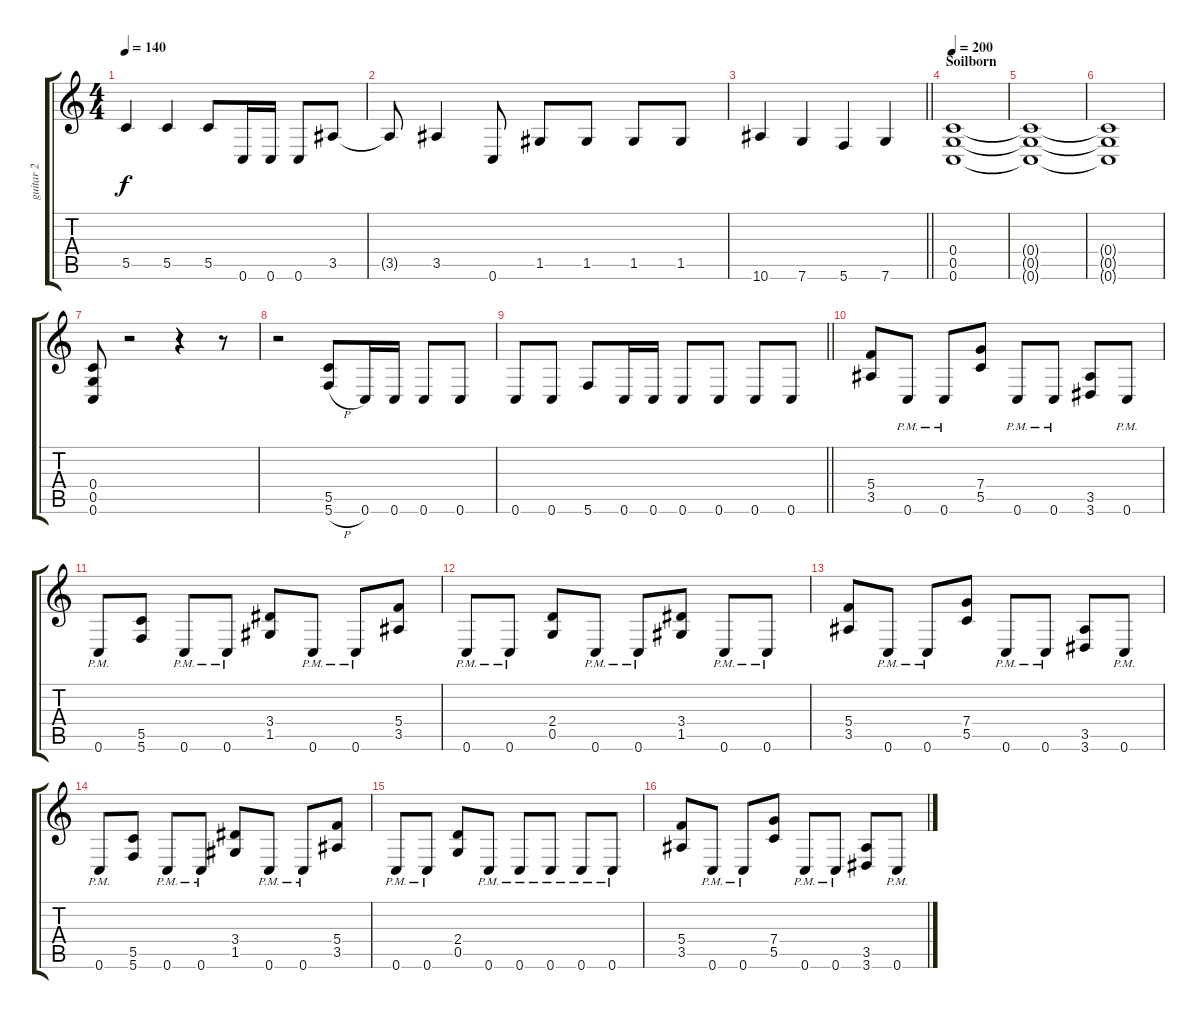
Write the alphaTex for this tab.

\track ("guitar 2" "guitar 2") {instrument distortionguitar}
\staff {score tabs}
\tuning (D4 A3 F3 C3 G2 C2) {hide}
\ts (4 4)
\tempo 140
\clef g2
\ks c
5.5.4{dy f} 5.5.4 5.5.8 0.6.16 0.6.16 0.6.8 3.5.8 |
3.5{t}.8 3.5.4 0.6.8 1.5.8 1.5.8 1.5.8 1.5.8 |
\barLineRight lightlight
10.6.4 7.6.4 5.6.4 7.6.4 |
\section ("" "Soilborn")
\tempo 200
(0.4 0.5 0.6).1 |
(0.4{t} 0.5{t} 0.6{t}).1 |
(0.4{t} 0.5{t} 0.6{t}).1 |
(0.4 0.5 0.6).8 r.2 r.4 r.8 |
r.2 (5.5 5.6{h}).8 0.6.16 0.6.16 0.6.8 0.6.8 |
\barLineRight lightlight
0.6.8 0.6.8 5.6.8 0.6.16 0.6.16 0.6.8 0.6.8 0.6.8 0.6.8 |
(5.4 3.5).8 0.6{pm}.8 0.6{pm}.8 (7.4 5.5).8 0.6{pm}.8 0.6{pm}.8 (3.5 3.6).8 0.6{pm}.8 |
0.6{pm}.8 (5.5 5.6).8 0.6{pm}.8 0.6{pm}.8 (3.4 1.5).8 0.6{pm}.8 0.6{pm}.8 (5.4 3.5).8 |
0.6{pm}.8 0.6{pm}.8 (2.4 0.5).8 0.6{pm}.8 0.6{pm}.8 (3.4 1.5).8 0.6{pm}.8 0.6{pm}.8 |
(5.4 3.5).8 0.6{pm}.8 0.6{pm}.8 (7.4 5.5).8 0.6{pm}.8 0.6{pm}.8 (3.5 3.6).8 0.6{pm}.8 |
0.6{pm}.8 (5.5 5.6).8 0.6{pm}.8 0.6{pm}.8 (3.4 1.5).8 0.6{pm}.8 0.6{pm}.8 (5.4 3.5).8 |
0.6{pm}.8 0.6{pm}.8 (2.4 0.5).8 0.6{pm}.8 0.6{pm}.8 0.6{pm}.8 0.6{pm}.8 0.6{pm}.8 |
(5.4 3.5).8 0.6{pm}.8 0.6{pm}.8 (7.4 5.5).8 0.6{pm}.8 0.6{pm}.8 (3.5 3.6).8 0.6{pm}.8
